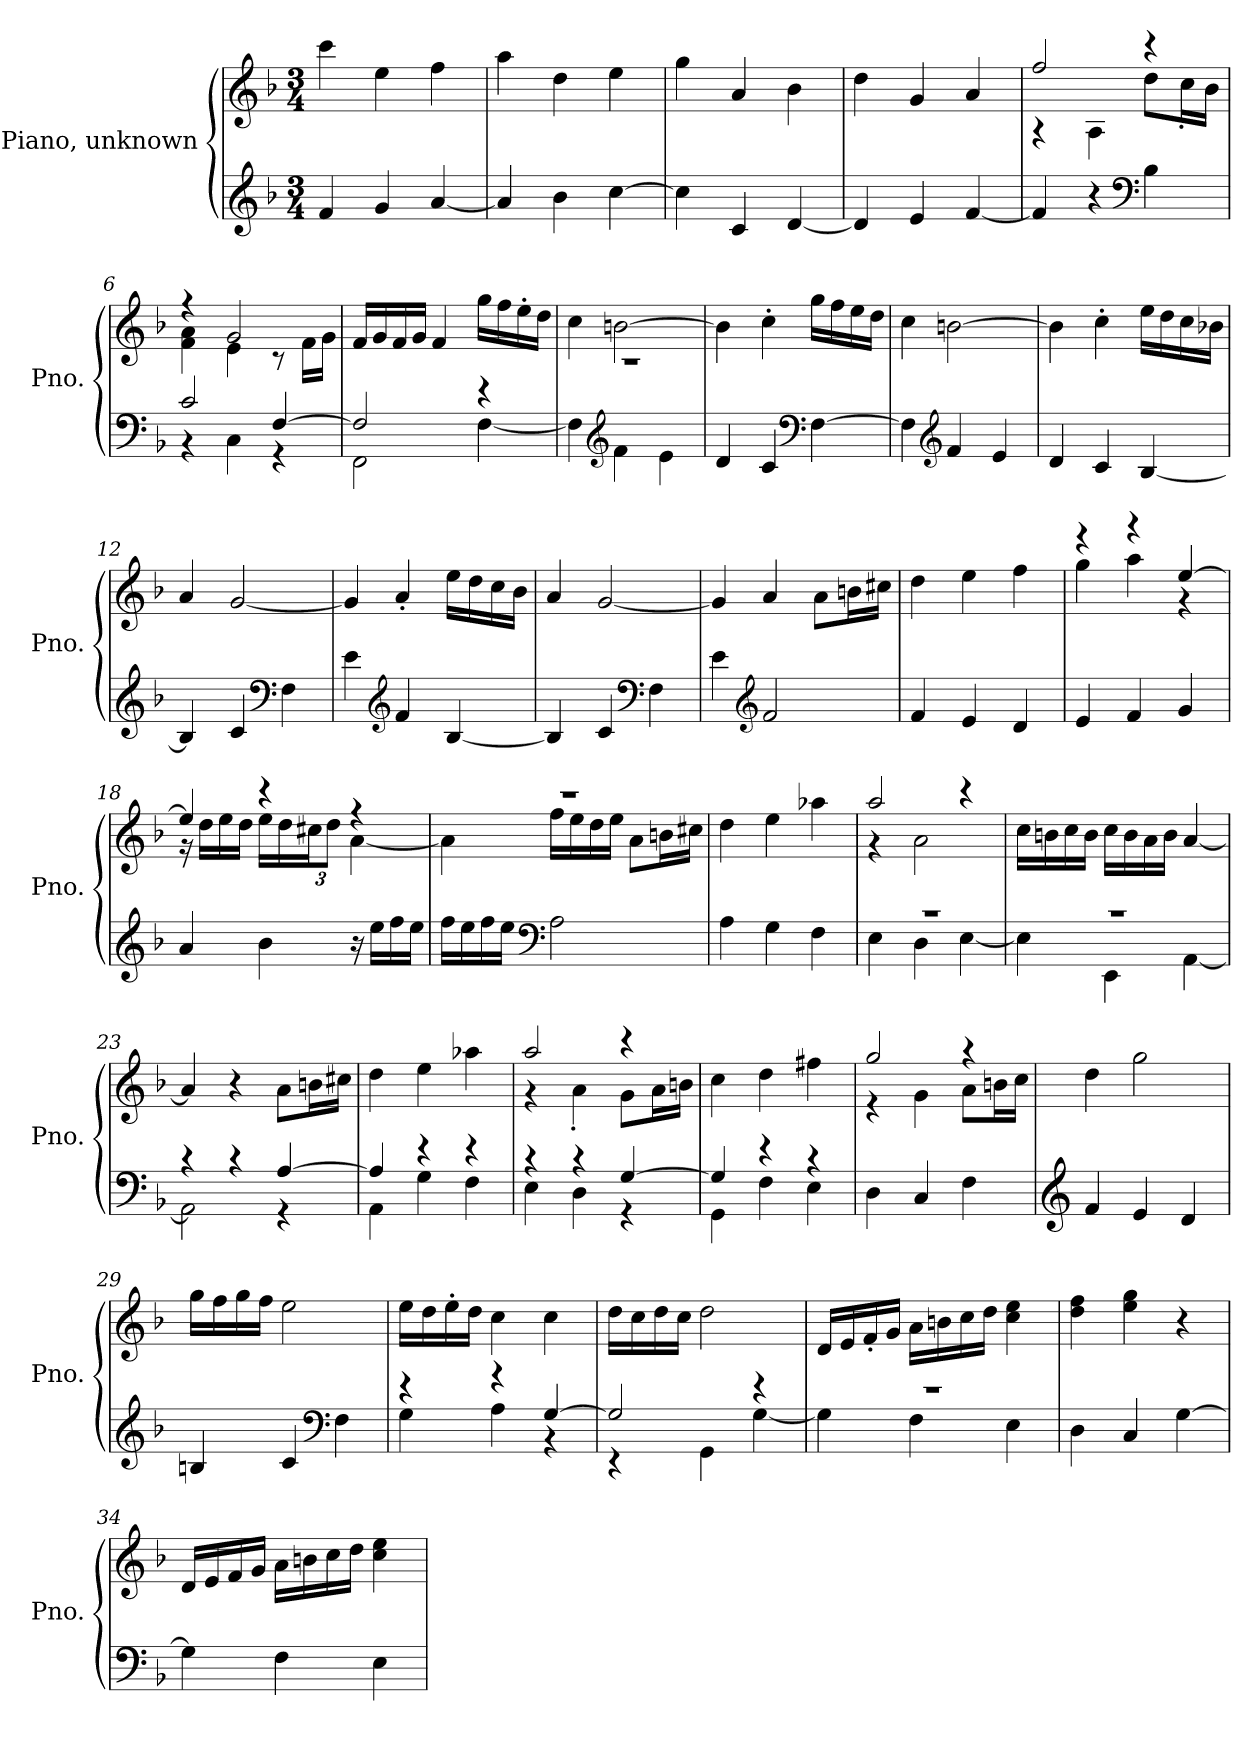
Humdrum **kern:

**kern	**kern
*part1	*part1
*staff2	*staff1
*I"Piano, unknown	*
*I'Pno.	*
*clefG2	*clefG2
*k[b-]	*k[b-]
*M3/4	*M3/4
*MM199	*MM199
=1	=1
4f/	4ccc\
4g/	4ee\
[4a/	4ff\
=2	=2
4a/]	4aa\
4b-\	4dd\
[4cc\	4ee\
=3	=3
4cc\]	4gg\
4c/	4a/
[4d/	4b-\
=4	=4
4d/]	4dd\
4e/	4g/
[4f/	4a/
=5	=5
*	*^
4f/]	2ff/	4r
4r	.	4A\
*clefF4	*	*
4B-\	4r	8dd\L
.	.	16cc'\L
.	.	16b-\JJ
=6	=6	=6
*^	*	*
2c/	4r	4r	4f\ 4a\
.	4C\	2g/	4e\
[4F/	4r	.	8r
.	.	.	16f\LL
.	.	.	16g\JJ
*	*	*v	*v
=7	=7	=7
2F/]	2FF\	16f/LL
.	.	16g/
.	.	16f/
.	.	16g/JJ
.	.	4f/
4r	[4F\	16gg\LL
.	.	16ff\
.	.	16ee'\
.	.	16dd\JJ
!!LO:LB:g=z
=8	=8	=8
2.r	4F\]	4cc\
*clefG2	*	*
.	4f\	[2bn\
.	4e\	.
*v	*v	*
=9	=9
4d/	4b\]
4c/	4cc'\
*clefF4	*
[4F\	16gg\LL
.	16ff\
.	16ee\
.	16dd\JJ
=10	=10
4F\]	4cc\
*clefG2	*
4f/	[2bn\
4e/	.
=11	=11
4d/	4b\]
4c/	4cc'\
[4B-/	16ee\LL
.	16dd\
.	16cc\
.	16b-X\JJ
=12	=12
4B-/]	4a/
4c/	[2g/
*clefF4	*
4F\	.
=13	=13
4e\	4g/]
*clefG2	*
4f/	4a'/
[4B-/	16ee\LL
.	16dd\
.	16cc\
.	16b-\JJ
!!LO:LB:g=z
=14	=14
4B-/]	4a/
4c/	[2g/
*clefF4	*
4F\	.
=15	=15
4e\	4g/]
*clefG2	*
2f/	4a/
.	8a\L
.	16bn\L
.	16cc#X\JJ
=16	=16
4f/	4dd\
4e/	4ee\
4d/	4ff\
=17	=17
*	*^
4e/	4r	4gg\
4f/	4r	4aa\
4g/	[4ee/	4r
=18	=18	=18
4a/	4ee/]	16r
.	.	16dd\LL
.	.	16ee\
.	.	16dd\JJ
4b-\	4r	16ee\LL
.	.	16dd\
*	*	*Xbrackettup
.	.	24cc#X\J
.	.	12dd\J
16r	4r	[4a\
16ee\LL	.	.
16ff\	.	.
16ee\JJ	.	.
!!LO:LB:g=z	!!
=19	=19	=19
16ff\LL	2.r	4a\]
16ee\	.	.
16ff\	.	.
16ee\JJ	.	.
*clefF4	*	*
2A\	.	16ff\LL
.	.	16ee\
.	.	16dd\
.	.	16ee\JJ
.	.	8a\L
.	.	16bn\L
.	.	16cc#X\JJ
*	*v	*v
=20	=20
4A\	4dd\
4G\	4ee\
4F\	4aa-X\
=21	=21
*^	*^
2.r	4E\	2aa/	4r
.	4D\	.	2a\
.	[4E\	4r	.
*	*	*v	*v
=22	=22	=22
2.r	4E\]	16cc\LL
.	.	16bn\
.	.	16cc\
.	.	16b\JJ
.	4EE\	16cc\LL
.	.	16b\
.	.	16a\
.	.	16b\JJ
.	[4AA\	[4a/
=23	=23	=23
4r	2AA\]	4a/]
4r	.	4r
[4A/	4r	8a\L
.	.	16bn\L
.	.	16cc#X\JJ
!!LO:LB:g=z
=24	=24	=24
4A/]	4AA\	4dd\
4r	4G\	4ee\
4r	4F\	4aa-X\
=25	=25	=25
*	*	*^
4r	4E\	2aa/	4r
4r	4D\	.	4a'\
[4G/	4r	4r	8g\L
.	.	.	16a\L
.	.	.	16bn\JJ
*	*	*v	*v
=26	=26	=26
4G/]	4GG\	4cc\
4r	4F\	4dd\
4r	4E\	4ff#X\
*v	*v	*
=27	=27
*	*^
4D\	2gg/	4r
4C/	.	4g\
4F\	4r	8a\L
.	.	16bn\L
.	.	16cc\JJ
*	*v	*v
=28	=28
*clefG2	*
4f/	4dd\
4e/	2gg\
4d/	.
=29	=29
4Bn/	16gg\LL
.	16ff\
.	16gg\
.	16ff\JJ
4c/	2ee\
*clefF4	*
4F\	.
=30	=30
*^	*
4r	4G\	16ee\LL
.	.	16dd\
.	.	16ee'\
.	.	16dd\JJ
4r	4A\	4cc\
[4G/	4r	4cc\
!!LO:LB:g=z
=31	=31	=31
2G/]	4r	16dd\LL
.	.	16cc\
.	.	16dd\
.	.	16cc\JJ
.	4GG\	2dd\
4r	[4G\	.
=32	=32	=32
2.r	4G\]	16d/LL
.	.	16e/
.	.	16f'/
.	.	16g/JJ
.	4F\	16a\LL
.	.	16bn\
.	.	16cc\
.	.	16dd\JJ
.	4E\	4cc\ 4ee\
*v	*v	*
=33	=33
4D\	4dd\ 4ff\
4C/	4ee\ 4gg\
[4G\	4r
=34	=34
4G\]	16d/LL
.	16e/
.	16f/
.	16g/JJ
4F\	16a\LL
.	16bn\
.	16cc\
.	16dd\JJ
4E\	4cc\ 4ee\
=	=
*-	*-
